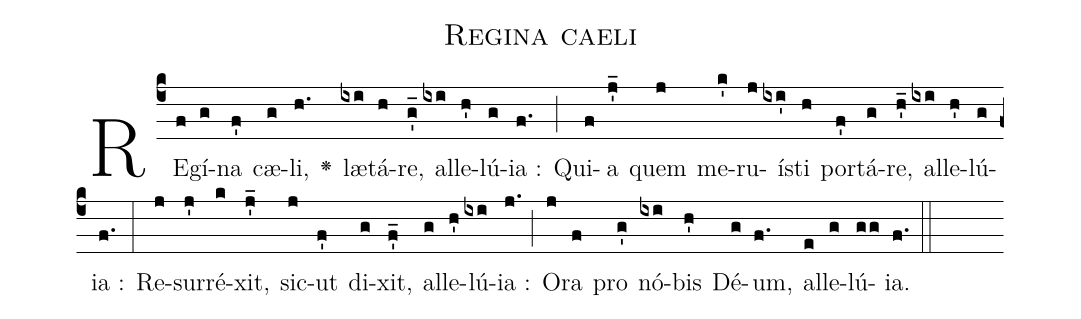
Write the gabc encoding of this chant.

name:Regina caeli;
%%
(c4) RE(f)gí(g)na(f') cæ(g)li,(<nlba>h.) <v>\greheightstar</v>() læ(ixi</nlba>)tá(h)re,(<nlba>g'_) al(ixi</nlba>)le(h')lú(g)ia :(f.) (;)
Qui(f)a(j'_) quem(j) me(k')ru(<nlba>j)ís(ixi'</nlba>)ti(h) por(f')tá(g)re,(<nlba>h'_) al(ixi</nlba>)le(h')lú(g)ia :(f.) (:)
Re(j)sur(j')ré(k)xit,(j'_) sic(j)ut(f') di(g)xit,(f'_) al(g)le(<nlba>h')lú(ixi</nlba>)ia :(j.) (;)
O(j)ra(f) pro(<nlba>g') nó(ixi</nlba>)bis(h') Dé(g)um,(f.) al(e)le(g)lú(gg)ia.(f.) (::)
